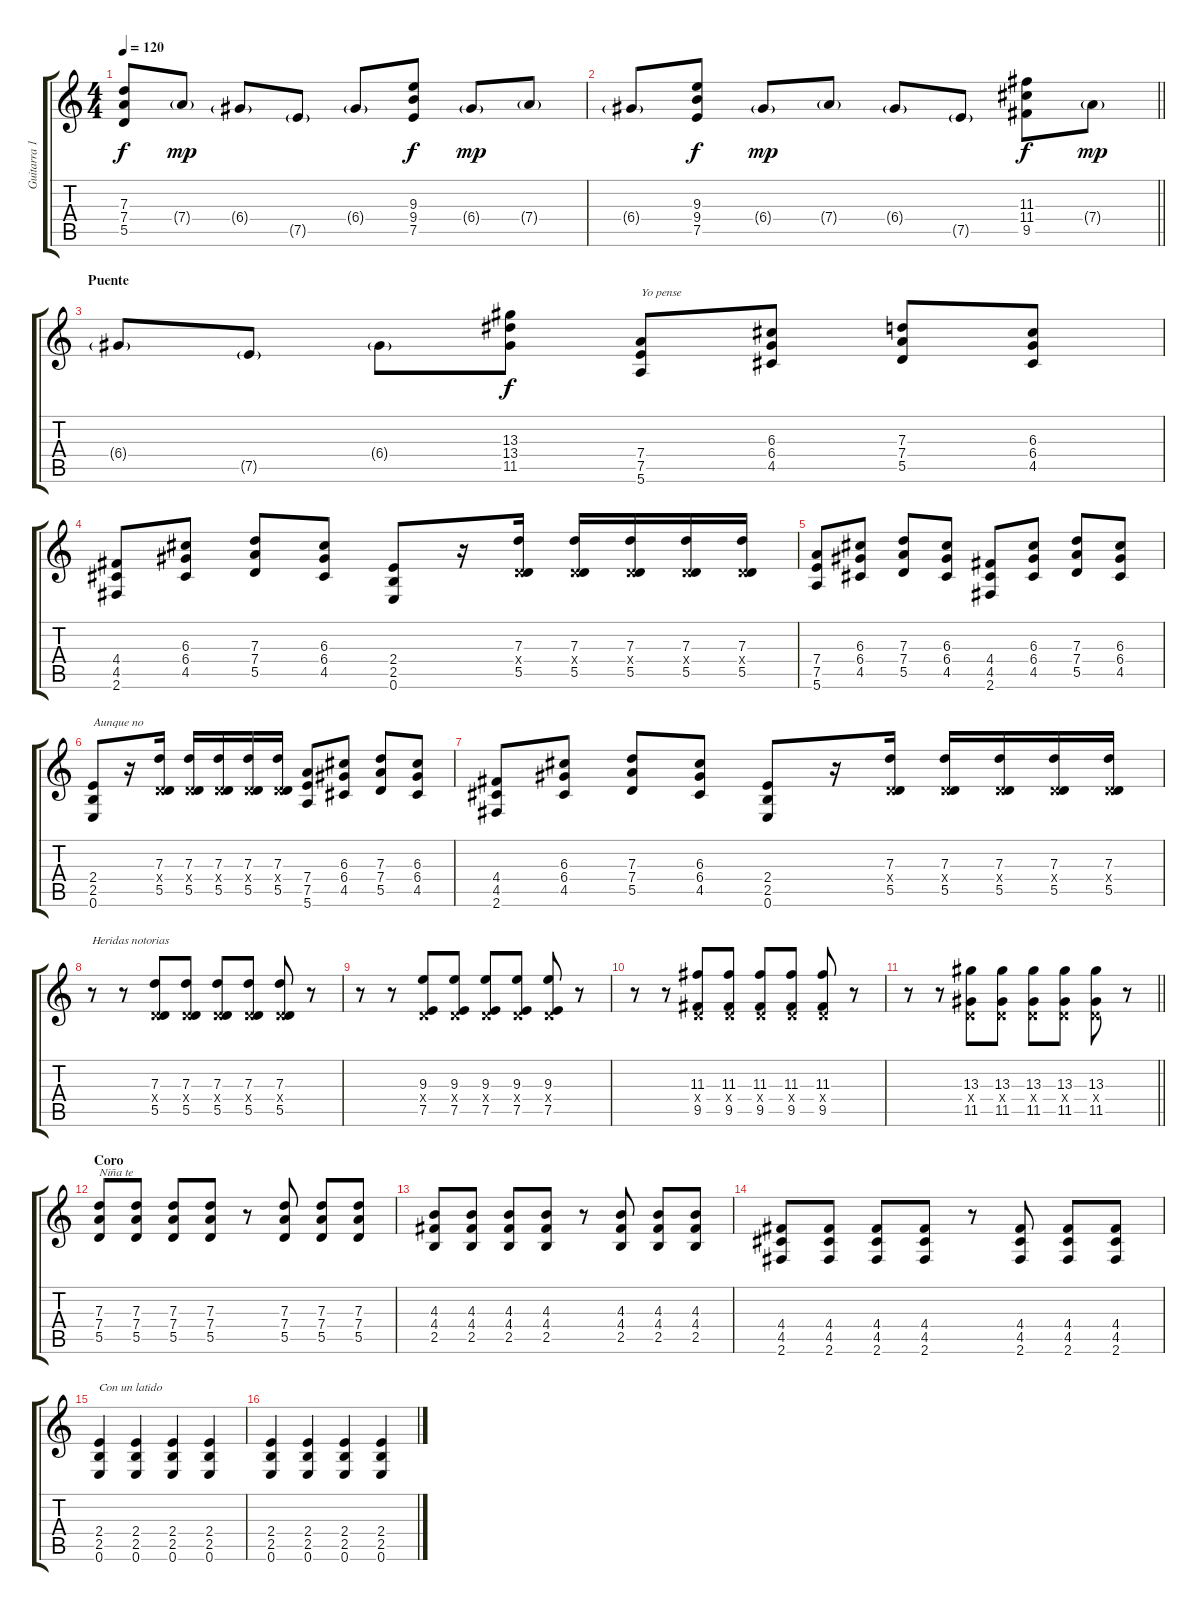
\track ("Guitarra 1" "Guitarra 1") {instrument distortionguitar}
\staff {score tabs}
\tuning (E4 B3 G3 D3 A2 E2) {hide}
\ts (4 4)
\tempo 120
\clef g2
\ks c
(7.3 7.4 5.5).8{dy f} 7.4{g}.8{dy mp} 6.4{g}.8 7.5{g}.8 6.4{g}.8 (9.3 9.4 7.5).8{dy f} 6.4{g}.8{dy mp} 7.4{g}.8 |
\barLineRight lightlight
6.4{g}.8 (9.3 9.4 7.5).8{dy f} 6.4{g}.8{dy mp} 7.4{g}.8 6.4{g}.8 7.5{g}.8 (11.3 11.4 9.5).8{dy f} 7.4{g}.8{dy mp} |
\section ("" "Puente")
6.4{g}.8 7.5{g}.8 6.4{g}.8 (13.3 13.4 11.5).8{dy f} (7.4 7.5 5.6).8{txt "Yo pense "} (6.3 6.4 4.5).8 (7.3 7.4 5.5).8 (6.3 6.4 4.5).8 |
(4.4 4.5 2.6).8 (6.3 6.4 4.5).8 (7.3 7.4 5.5).8 (6.3 6.4 4.5).8 (2.4 2.5 0.6).8 r.16 (7.3 0.4{x} 5.5).16 (7.3 0.4{x} 5.5).16 (7.3 0.4{x} 5.5).16 (7.3 0.4{x} 5.5).16 (7.3 0.4{x} 5.5).16 |
(7.4 7.5 5.6).8 (6.3 6.4 4.5).8 (7.3 7.4 5.5).8 (6.3 6.4 4.5).8 (4.4 4.5 2.6).8 (6.3 6.4 4.5).8 (7.3 7.4 5.5).8 (6.3 6.4 4.5).8 |
(2.4 2.5 0.6).8{txt "Aunque no"} r.16 (7.3 0.4{x} 5.5).16 (7.3 0.4{x} 5.5).16 (7.3 0.4{x} 5.5).16 (7.3 0.4{x} 5.5).16 (7.3 0.4{x} 5.5).16 (7.4 7.5 5.6).8 (6.3 6.4 4.5).8 (7.3 7.4 5.5).8 (6.3 6.4 4.5).8 |
(4.4 4.5 2.6).8 (6.3 6.4 4.5).8 (7.3 7.4 5.5).8 (6.3 6.4 4.5).8 (2.4 2.5 0.6).8 r.16 (7.3 0.4{x} 5.5).16 (7.3 0.4{x} 5.5).16 (7.3 0.4{x} 5.5).16 (7.3 0.4{x} 5.5).16 (7.3 0.4{x} 5.5).16 |
r.8{txt "Heridas notorias"} r.8 (7.3 0.4{x} 5.5).8 (7.3 0.4{x} 5.5).8 (7.3 0.4{x} 5.5).8 (7.3 0.4{x} 5.5).8 (7.3 0.4{x} 5.5).8 r.8 |
r.8 r.8 (9.3 0.4{x} 7.5).8 (9.3 0.4{x} 7.5).8 (9.3 0.4{x} 7.5).8 (9.3 0.4{x} 7.5).8 (9.3 0.4{x} 7.5).8 r.8 |
r.8 r.8 (11.3 0.4{x} 9.5).8 (11.3 0.4{x} 9.5).8 (11.3 0.4{x} 9.5).8 (11.3 0.4{x} 9.5).8 (11.3 0.4{x} 9.5).8 r.8 |
\barLineRight lightlight
r.8 r.8 (13.3 0.4{x} 11.5).8 (13.3 0.4{x} 11.5).8 (13.3 0.4{x} 11.5).8 (13.3 0.4{x} 11.5).8 (13.3 0.4{x} 11.5).8 r.8 |
\section ("" "Coro")
(7.3 7.4 5.5).8{txt "Niña te"} (7.3 7.4 5.5).8 (7.3 7.4 5.5).8 (7.3 7.4 5.5).8 r.8 (7.3 7.4 5.5).8 (7.3 7.4 5.5).8 (7.3 7.4 5.5).8 |
(4.3 4.4 2.5).8 (4.3 4.4 2.5).8 (4.3 4.4 2.5).8 (4.3 4.4 2.5).8 r.8 (4.3 4.4 2.5).8 (4.3 4.4 2.5).8 (4.3 4.4 2.5).8 |
(4.4 4.5 2.6).8 (4.4 4.5 2.6).8 (4.4 4.5 2.6).8 (4.4 4.5 2.6).8 r.8 (4.4 4.5 2.6).8 (4.4 4.5 2.6).8 (4.4 4.5 2.6).8 |
(2.4 2.5 0.6).4{txt "Con un latido"} (2.4 2.5 0.6).4 (2.4 2.5 0.6).4 (2.4 2.5 0.6).4 |
(2.4 2.5 0.6).4 (2.4 2.5 0.6).4 (2.4 2.5 0.6).4 (2.4 2.5 0.6).4
